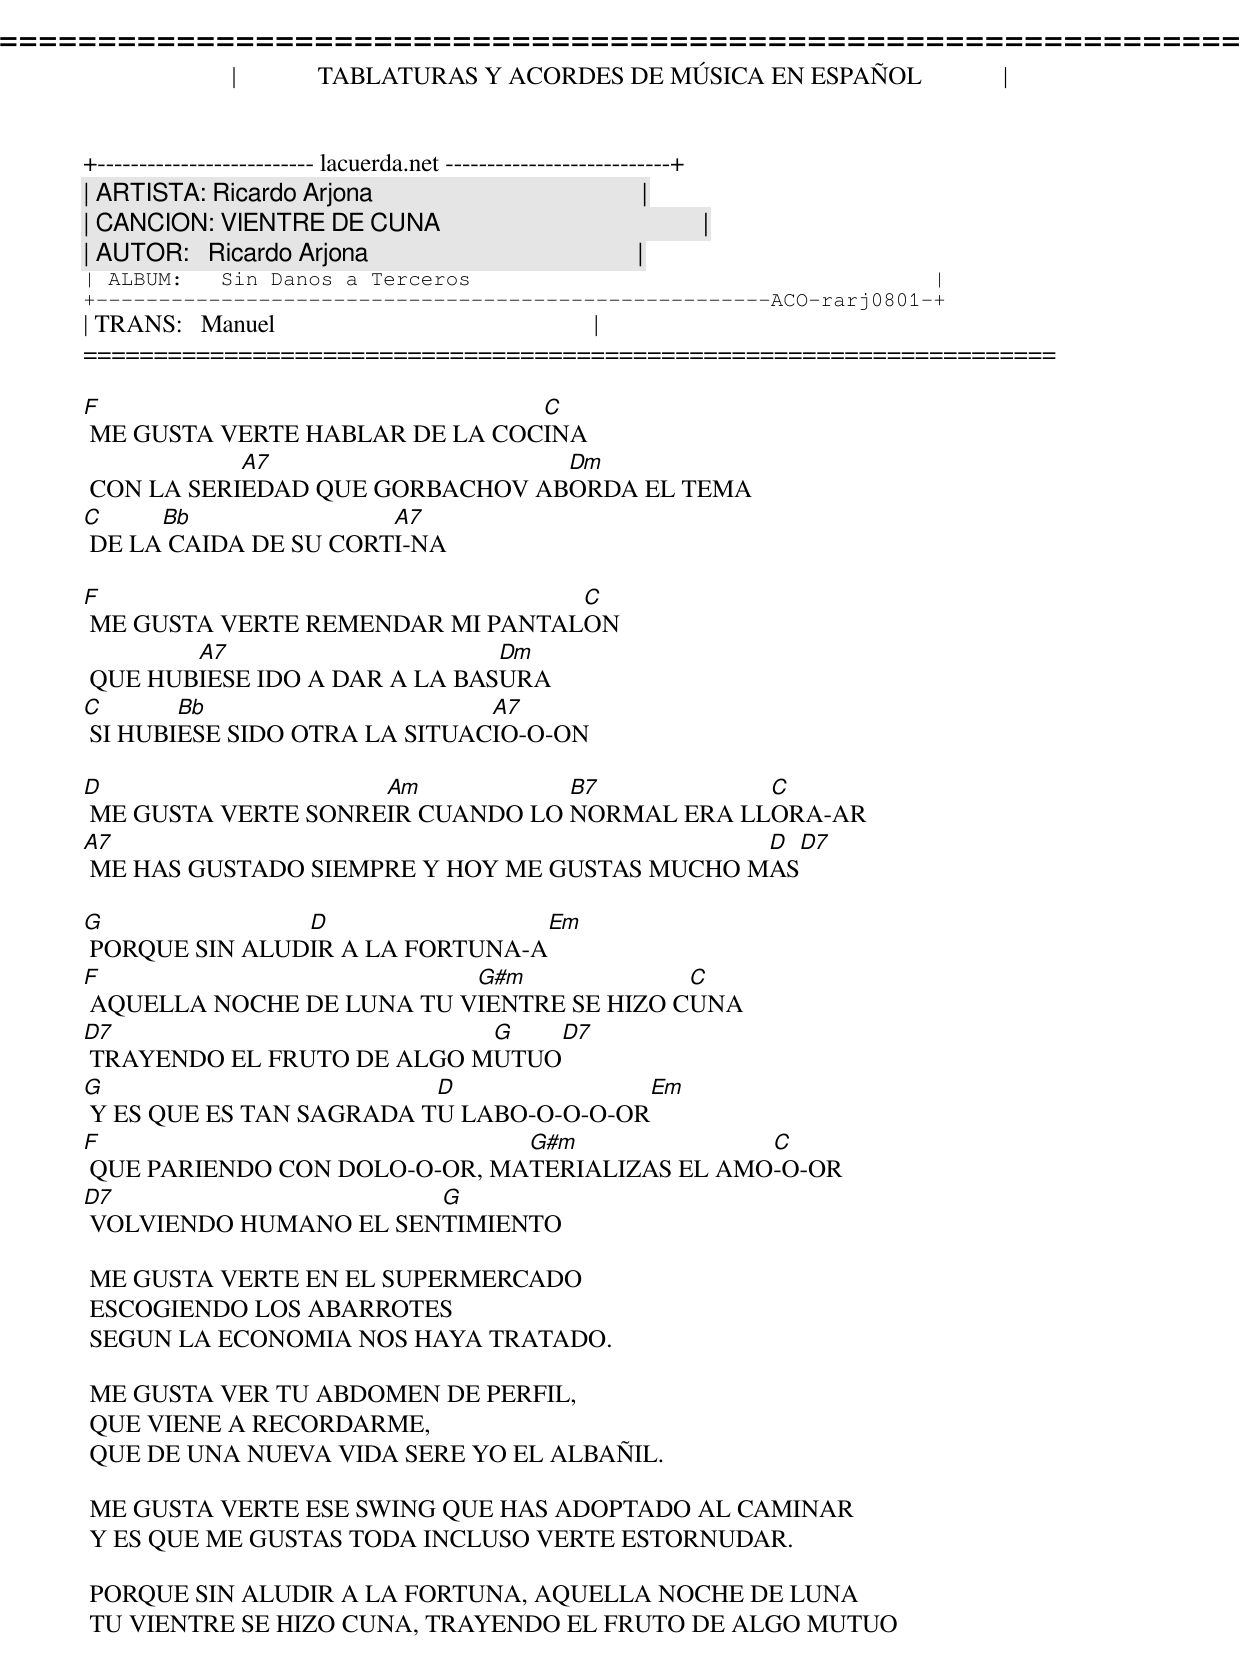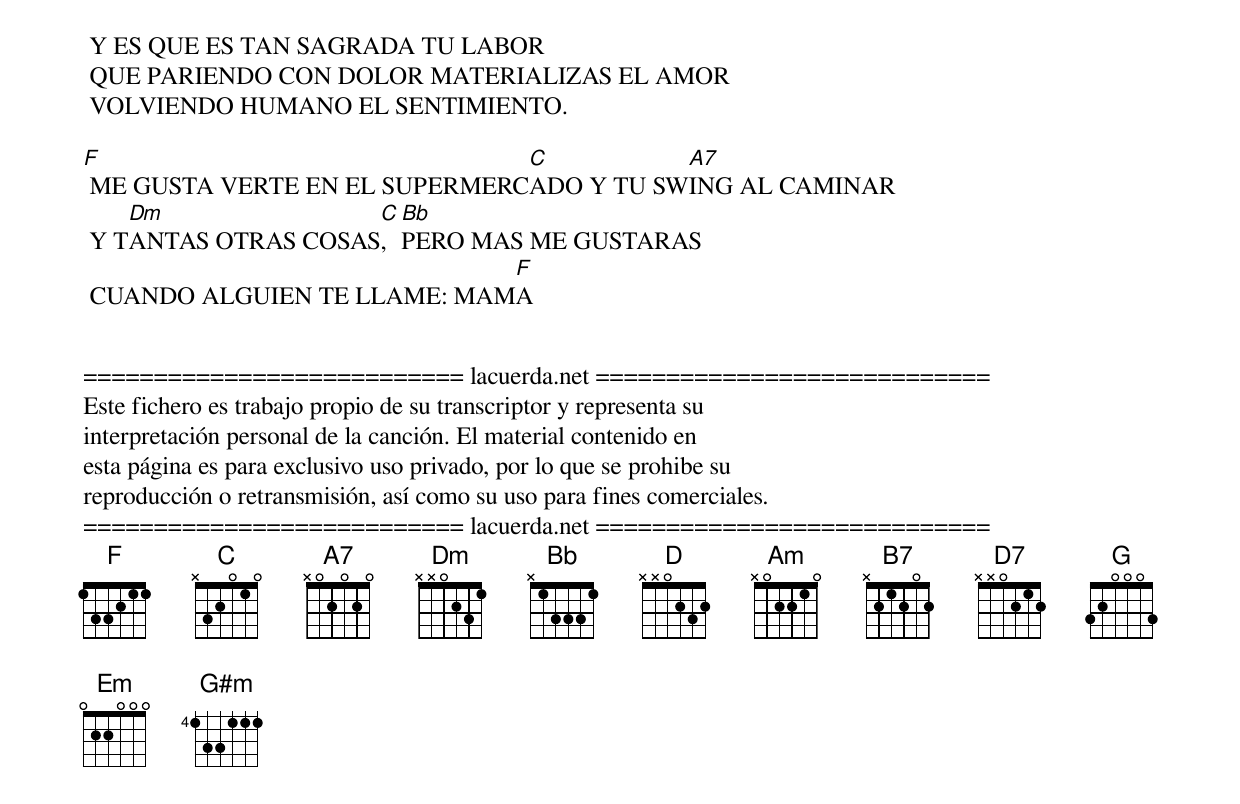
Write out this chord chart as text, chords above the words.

=====================================================================
|             TABLATURAS Y ACORDES DE MÚSICA EN ESPAÑOL             |
+-------------------------- lacuerda.net ---------------------------+
| ARTISTA: Ricardo Arjona                                           |
| CANCION: VIENTRE DE CUNA                                          |
| AUTOR:   Ricardo Arjona                                           |
| ALBUM:   Sin Danos a Terceros                                     |
+------------------------------------------------------ACO-rarj0801-+
| TRANS:   Manuel                                                   |
=====================================================================

F                               C
 ME GUSTA VERTE HABLAR DE LA COCINA
            A7                   Dm
 CON LA SERIEDAD QUE GORBACHOV ABORDA EL TEMA
C     Bb               A7
 DE LA CAIDA DE SU CORTI-NA

F                                 C
 ME GUSTA VERTE REMENDAR MI PANTALON
        A7                     Dm
 QUE HUBIESE IDO A DAR A LA BASURA
C       Bb                     A7
 SI HUBIESE SIDO OTRA LA SITUACIO-O-ON

D                    Am           B7           C
 ME GUSTA VERTE SONREIR CUANDO LO NORMAL ERA LLORA-AR
A7                                             D  D7
 ME HAS GUSTADO SIEMPRE Y HOY ME GUSTAS MUCHO MAS

G               D                 Em
 PORQUE SIN ALUDIR A LA FORTUNA-A
F                          G#m             C
 AQUELLA NOCHE DE LUNA TU VIENTRE SE HIZO CUNA
D7                          G   D7
 TRAYENDO EL FRUTO DE ALGO MUTUO
G                         D               Em
 Y ES QUE ES TAN SAGRADA TU LABO-O-O-O-OR
F                              G#m              C
 QUE PARIENDO CON DOLO-O-OR, MATERIALIZAS EL AMO-O-OR
D7                      G
 VOLVIENDO HUMANO EL SENTIMIENTO

 ME GUSTA VERTE EN EL SUPERMERCADO
 ESCOGIENDO LOS ABARROTES
 SEGUN LA ECONOMIA NOS HAYA TRATADO.

 ME GUSTA VER TU ABDOMEN DE PERFIL,
 QUE VIENE A RECORDARME,
 QUE DE UNA NUEVA VIDA SERE YO EL ALBAÑIL.

 ME GUSTA VERTE ESE SWING QUE HAS ADOPTADO AL CAMINAR
 Y ES QUE ME GUSTAS TODA INCLUSO VERTE ESTORNUDAR.

 PORQUE SIN ALUDIR A LA FORTUNA, AQUELLA NOCHE DE LUNA
 TU VIENTRE SE HIZO CUNA, TRAYENDO EL FRUTO DE ALGO MUTUO

 Y ES QUE ES TAN SAGRADA TU LABOR
 QUE PARIENDO CON DOLOR MATERIALIZAS EL AMOR
 VOLVIENDO HUMANO EL SENTIMIENTO.

F                              C          A7
 ME GUSTA VERTE EN EL SUPERMERCADO Y TU SWING AL CAMINAR
    Dm               C Bb
 Y TANTAS OTRAS COSAS, PERO MAS ME GUSTARAS
                             F
 CUANDO ALGUIEN TE LLAME: MAMA


=========================== lacuerda.net ============================
Este fichero es trabajo propio de su transcriptor y representa su
interpretación personal de la canción. El material contenido en
esta página es para exclusivo uso privado, por lo que se prohibe su
reproducción o retransmisión, así como su uso para fines comerciales.
=========================== lacuerda.net ============================
